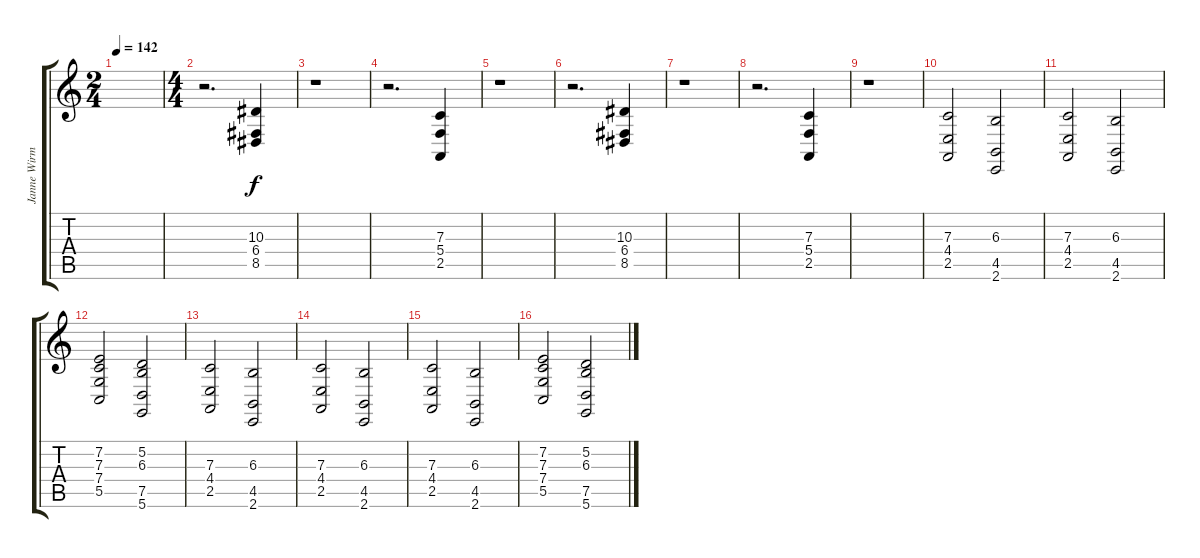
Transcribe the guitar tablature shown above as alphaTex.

\track ("Janne Wirman" "Janne Wirm") {instrument lead1square}
\staff {score tabs}
\tuning (D4 A3 F3 C3 G2 D2) {hide}
\ts (2 4)
\tempo 142
\clef g2
\ks c
|
\ts (4 4)
r.2{d} (10.3 6.4 8.5).4{instrument pad4choir} |
r.1 |
r.2{d} (7.3 5.4 2.5).4{instrument pad4choir} |
r.1 |
r.2{d} (10.3 6.4 8.5).4{instrument pad4choir} |
r.1 |
r.2{d} (7.3 5.4 2.5).4{instrument pad4choir} |
r.1 |
(7.3 4.4 2.5).2{dy f instrument stringensemble1} (6.3 4.5 2.6).2 |
(7.3 4.4 2.5).2 (6.3 4.5 2.6).2 |
(7.2 7.3 7.4 5.5).2 (5.2 6.3 7.5 5.6).2 |
(7.3 4.4 2.5).2 (6.3 4.5 2.6).2 |
(7.3 4.4 2.5).2{instrument stringensemble1} (6.3 4.5 2.6).2 |
(7.3 4.4 2.5).2 (6.3 4.5 2.6).2 |
(7.2 7.3 7.4 5.5).2 (5.2 6.3 7.5 5.6).2
